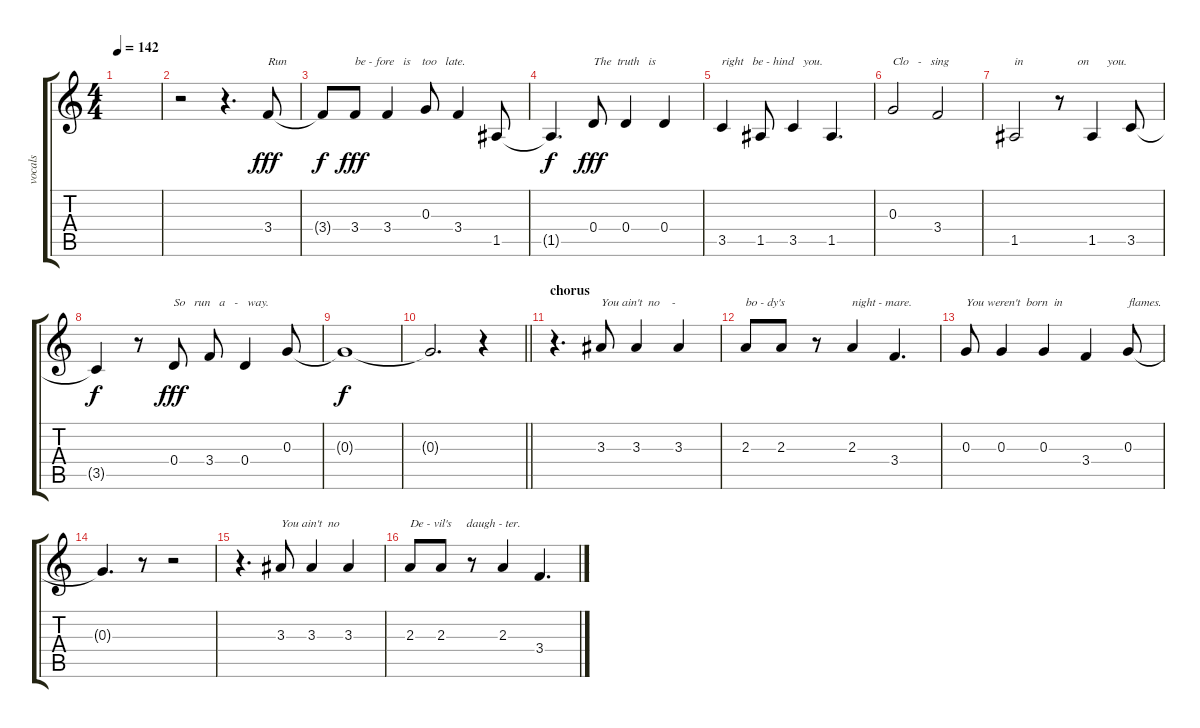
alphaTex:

\track ("vocals" "vocals") {instrument overdrivenguitar}
\staff {score tabs}
\tuning (E4 B3 G3 D3 A2 D2) {hide}
\ts (4 4)
\tempo 142
\clef g2
\ks c
|
r.2 r.4{d} 3.4.8{txt "Run" dy fff} |
3.4{t}.8{dy f} 3.4.8{txt "be - fore   is    too   late." dy fff} 3.4.4 0.3.8 3.4.4 1.5.8 |
1.5{t}.4{d dy f} 0.4.8{txt "The  truth   is" dy fff} 0.4.4 0.4.4 |
3.5.4{txt "right   be - hind   you."} 1.5.8 3.5.4 1.5.4{d} |
0.3.2{txt "Clo   -   sing"} 3.4.2 |
1.5.2{txt "in                  on      you."} r.8 1.5.4 3.5.8 |
3.5{t}.4{dy f} r.8 0.4.8{txt "So   run   a   -   way." dy fff} 3.4.8 0.4.4 0.3.8 |
0.3{t}.1{dy f} |
\barLineRight lightlight
0.3{t}.2{d} r.4 |
\section ("" "chorus")
r.4{d} 3.3.8{txt "You ain't  no    -"} 3.3.4 3.3.4 |
2.3.8{txt "bo - dy's"} 2.3.8 r.8 2.3.4{txt "night - mare."} 3.4.4{d} |
0.3.8{txt "You weren't  born  in"} 0.3.4 0.3.4 3.4.4 0.3.8{txt "flames."} |
0.3{t}.4{d} r.8 r.2 |
r.4{d} 3.3.8{txt "You ain't  no"} 3.3.4 3.3.4 |
2.3.8{txt "De - vil's     daugh - ter."} 2.3.8 r.8 2.3.4 3.4.4{d}
